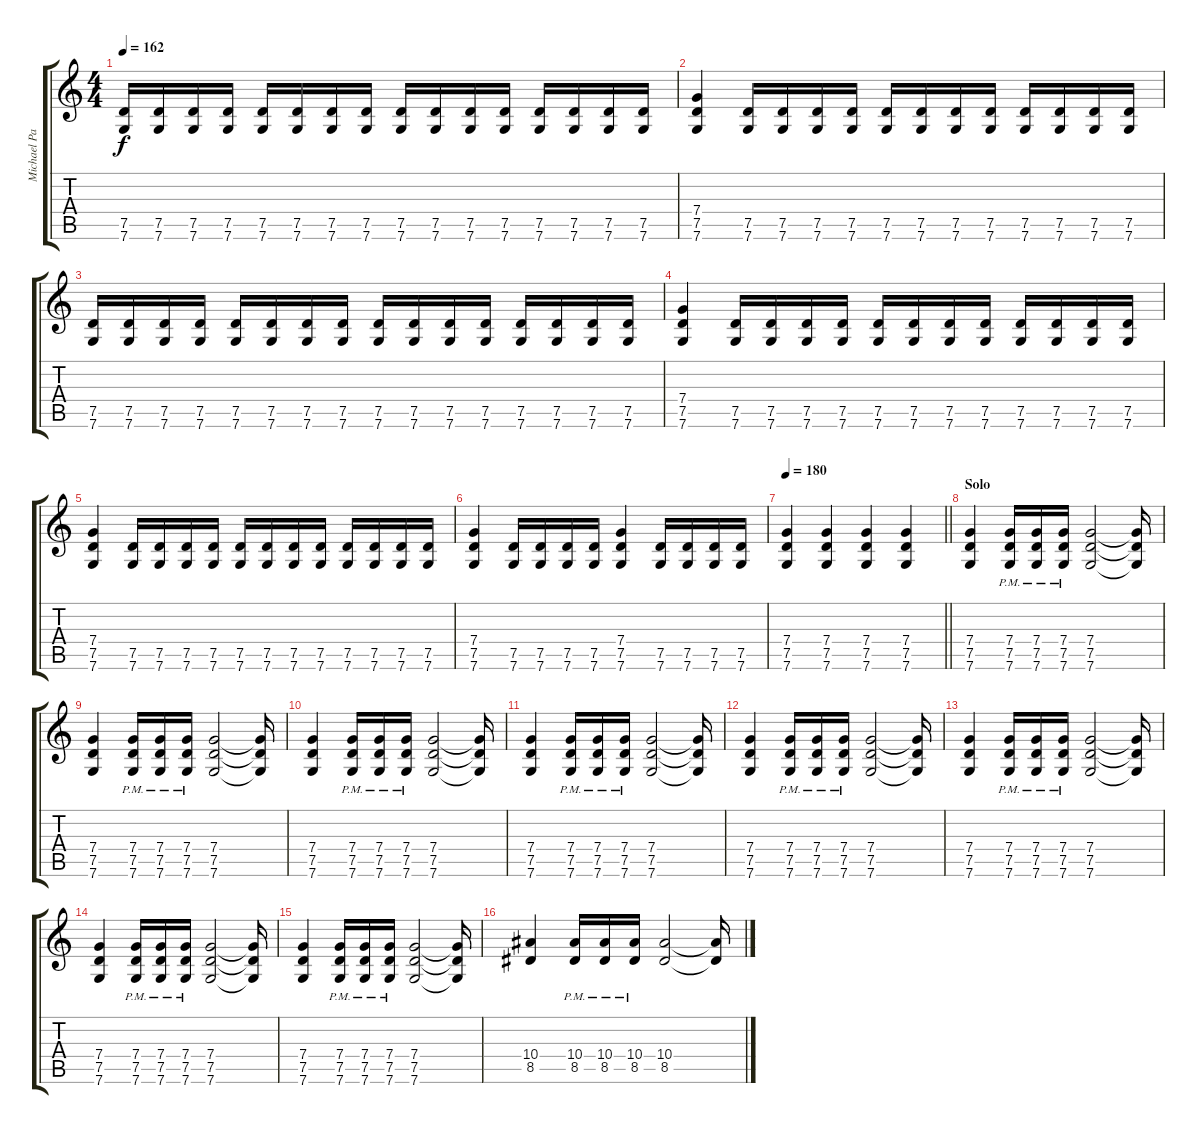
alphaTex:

\track ("Michael Padget" "Michael Pa") {instrument distortionguitar}
\staff {score tabs}
\tuning (D4 A3 F3 C3 G2 C2) {hide}
\ts (4 4)
\tempo 162
\clef g2
\ks c
(7.5 7.6).16{dy f} (7.5 7.6).16 (7.5 7.6).16 (7.5 7.6).16 (7.5 7.6).16 (7.5 7.6).16 (7.5 7.6).16 (7.5 7.6).16 (7.5 7.6).16 (7.5 7.6).16 (7.5 7.6).16 (7.5 7.6).16 (7.5 7.6).16 (7.5 7.6).16 (7.5 7.6).16 (7.5 7.6).16 |
(7.4 7.5 7.6).4 (7.5 7.6).16 (7.5 7.6).16 (7.5 7.6).16 (7.5 7.6).16 (7.5 7.6).16 (7.5 7.6).16 (7.5 7.6).16 (7.5 7.6).16 (7.5 7.6).16 (7.5 7.6).16 (7.5 7.6).16 (7.5 7.6).16 |
(7.5 7.6).16 (7.5 7.6).16 (7.5 7.6).16 (7.5 7.6).16 (7.5 7.6).16 (7.5 7.6).16 (7.5 7.6).16 (7.5 7.6).16 (7.5 7.6).16 (7.5 7.6).16 (7.5 7.6).16 (7.5 7.6).16 (7.5 7.6).16 (7.5 7.6).16 (7.5 7.6).16 (7.5 7.6).16 |
(7.4 7.5 7.6).4 (7.5 7.6).16 (7.5 7.6).16 (7.5 7.6).16 (7.5 7.6).16 (7.5 7.6).16 (7.5 7.6).16 (7.5 7.6).16 (7.5 7.6).16 (7.5 7.6).16 (7.5 7.6).16 (7.5 7.6).16 (7.5 7.6).16 |
(7.4 7.5 7.6).4 (7.5 7.6).16 (7.5 7.6).16 (7.5 7.6).16 (7.5 7.6).16 (7.5 7.6).16 (7.5 7.6).16 (7.5 7.6).16 (7.5 7.6).16 (7.5 7.6).16 (7.5 7.6).16 (7.5 7.6).16 (7.5 7.6).16 |
(7.4 7.5 7.6).4 (7.5 7.6).16 (7.5 7.6).16 (7.5 7.6).16 (7.5 7.6).16 (7.4 7.5 7.6).4 (7.5 7.6).16 (7.5 7.6).16 (7.5 7.6).16 (7.5 7.6).16 |
\tempo 180
\barLineRight lightlight
(7.4 7.5 7.6).4 (7.4 7.5 7.6).4 (7.4 7.5 7.6).4 (7.4 7.5 7.6).4 |
\section ("" "Solo")
(7.4 7.5 7.6).4 (7.4{pm} 7.5{pm} 7.6{pm}).16 (7.4{pm} 7.5{pm} 7.6{pm}).16 (7.4{pm} 7.5{pm} 7.6{pm}).16 (7.4 7.5 7.6).2 (7.4{t} 7.5{t} 7.6{t}).16 |
(7.4 7.5 7.6).4 (7.4{pm} 7.5{pm} 7.6{pm}).16 (7.4{pm} 7.5{pm} 7.6{pm}).16 (7.4{pm} 7.5{pm} 7.6{pm}).16 (7.4 7.5 7.6).2 (7.4{t} 7.5{t} 7.6{t}).16 |
(7.4 7.5 7.6).4 (7.4{pm} 7.5{pm} 7.6{pm}).16 (7.4{pm} 7.5{pm} 7.6{pm}).16 (7.4{pm} 7.5{pm} 7.6{pm}).16 (7.4 7.5 7.6).2 (7.4{t} 7.5{t} 7.6{t}).16 |
(7.4 7.5 7.6).4 (7.4{pm} 7.5{pm} 7.6{pm}).16 (7.4{pm} 7.5{pm} 7.6{pm}).16 (7.4{pm} 7.5{pm} 7.6{pm}).16 (7.4 7.5 7.6).2 (7.4{t} 7.5{t} 7.6{t}).16 |
(7.4 7.5 7.6).4 (7.4{pm} 7.5{pm} 7.6{pm}).16 (7.4{pm} 7.5{pm} 7.6{pm}).16 (7.4{pm} 7.5{pm} 7.6{pm}).16 (7.4 7.5 7.6).2 (7.4{t} 7.5{t} 7.6{t}).16 |
(7.4 7.5 7.6).4 (7.4{pm} 7.5{pm} 7.6{pm}).16 (7.4{pm} 7.5{pm} 7.6{pm}).16 (7.4{pm} 7.5{pm} 7.6{pm}).16 (7.4 7.5 7.6).2 (7.4{t} 7.5{t} 7.6{t}).16 |
(7.4 7.5 7.6).4 (7.4{pm} 7.5{pm} 7.6{pm}).16 (7.4{pm} 7.5{pm} 7.6{pm}).16 (7.4{pm} 7.5{pm} 7.6{pm}).16 (7.4 7.5 7.6).2 (7.4{t} 7.5{t} 7.6{t}).16 |
(7.4 7.5 7.6).4 (7.4{pm} 7.5{pm} 7.6{pm}).16 (7.4{pm} 7.5{pm} 7.6{pm}).16 (7.4{pm} 7.5{pm} 7.6{pm}).16 (7.4 7.5 7.6).2 (7.4{t} 7.5{t} 7.6{t}).16 |
(10.4 8.5).4 (10.4{pm} 8.5{pm}).16 (10.4{pm} 8.5{pm}).16 (10.4{pm} 8.5{pm}).16 (10.4 8.5).2 (10.4{t} 8.5{t}).16
